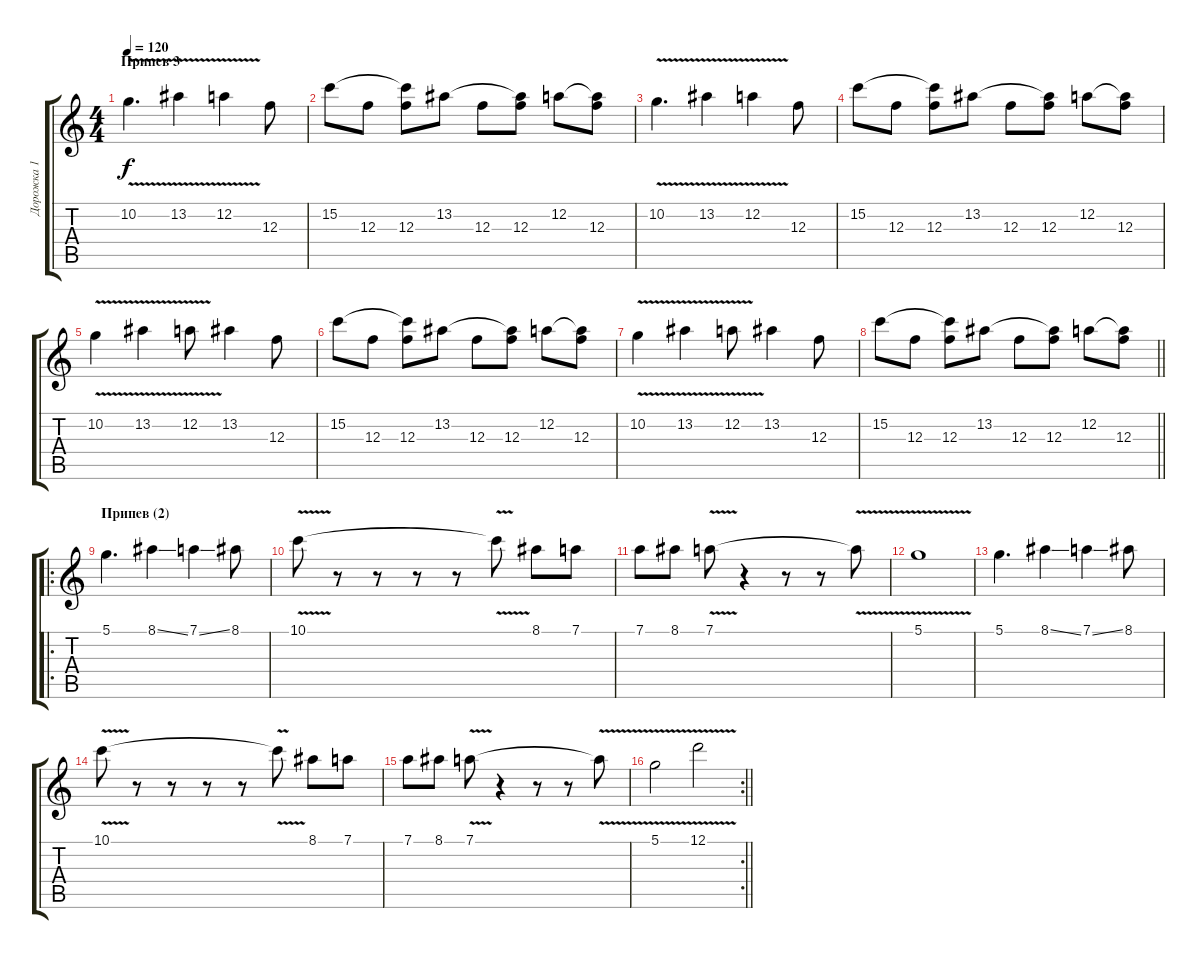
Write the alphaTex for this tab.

\track ("Дорожка 1" "Дорожка 1") {instrument distortionguitar}
\staff {score tabs}
\tuning (D4 A3 F3 C3 G2 C2) {hide}
\ts (4 4)
\section ("" "Припев 3")
\tempo 120
\clef g2
\ks c
10.2{v}.4{d dy f instrument distortionguitar} 13.2{v}.4 12.2{v}.4 12.3.8 |
15.2.8 12.3.8 (15.2{t} 12.3).8 13.2.8 12.3.8 (13.2{t} 12.3).8 12.2.8 (12.2{t} 12.3).8 |
10.2{v}.4{d} 13.2{v}.4 12.2{v}.4 12.3.8 |
15.2.8 12.3.8 (15.2{t} 12.3).8 13.2.8 12.3.8 (13.2{t} 12.3).8 12.2.8 (12.2{t} 12.3).8 |
10.2{v}.4 13.2{v}.4 12.2{v}.8 13.2.4 12.3.8 |
15.2.8 12.3.8 (15.2{t} 12.3).8 13.2.8 12.3.8 (13.2{t} 12.3).8 12.2.8 (12.2{t} 12.3).8 |
10.2{v}.4 13.2{v}.4 12.2{v}.8 13.2.4 12.3.8 |
\barLineRight lightlight
15.2.8 12.3.8 (15.2{t} 12.3).8 13.2.8 12.3.8 (13.2{t} 12.3).8 12.2.8 (12.2{t} 12.3).8 |
\ro
\section ("" "Припев (2)")
5.1.4{d} 8.1{ss}.4 7.1{ss}.4 8.1.8 |
10.1{v}.8 r.8 r.8 r.8 r.8 10.1{t}.8 8.1.8 7.1.8 |
7.1.8 8.1.8 7.1{v}.8 r.4 r.8 r.8 7.1{t}.8 |
5.1{v}.1 |
5.1.4{d} 8.1{ss}.4 7.1{ss}.4 8.1.8 |
10.1{v}.8 r.8 r.8 r.8 r.8 10.1{t}.8 8.1.8 7.1.8 |
7.1.8 8.1.8 7.1{v}.8 r.4 r.8 r.8 7.1{t}.8 |
\rc 2
\barLineRight lightlight
5.1{v}.2 12.1{v}.2
